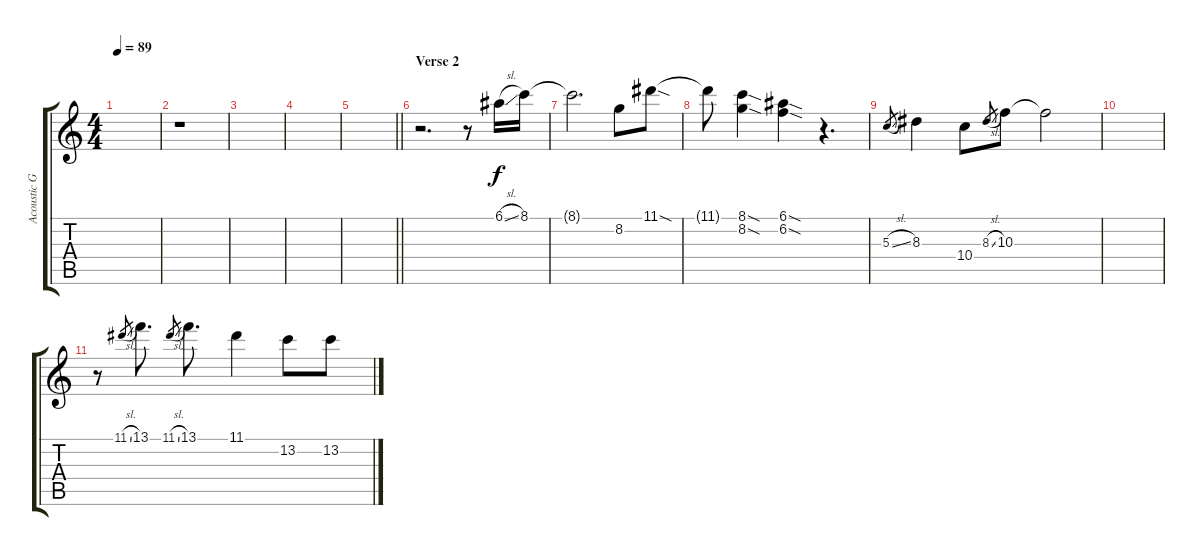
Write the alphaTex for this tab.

\track ("Acoustic Guitar 3" "Acoustic G") {instrument acousticguitarsteel}
\staff {score tabs}
\tuning (E4 B3 G3 D3 A2 E2) {hide}
\ts (4 4)
\tempo 89
\clef g2
\ks c
|
r.1 |
|
|
\barLineRight lightlight
|
\section ("" "Verse 2")
r.2{d} r.8 6.1{sl}.16 8.1.16 |
8.1{t}.2{d} 8.2.8 11.1{sod}.8 |
11.1{t}.8 (8.1{sod} 8.2{sod}).4 (6.1{sod} 6.2{sod}).4 r.4{d} |
5.3{sl}.8{gr} 8.3.4 10.4.8 8.3{sl}.8{gr} 10.3.8 10.3{t}.2 |
|
r.8 11.1{sl}.8{gr} 13.1.8{d} 11.1{sl}.8{gr} 13.1.8{d} 11.1.4 13.2.8 13.2.8
